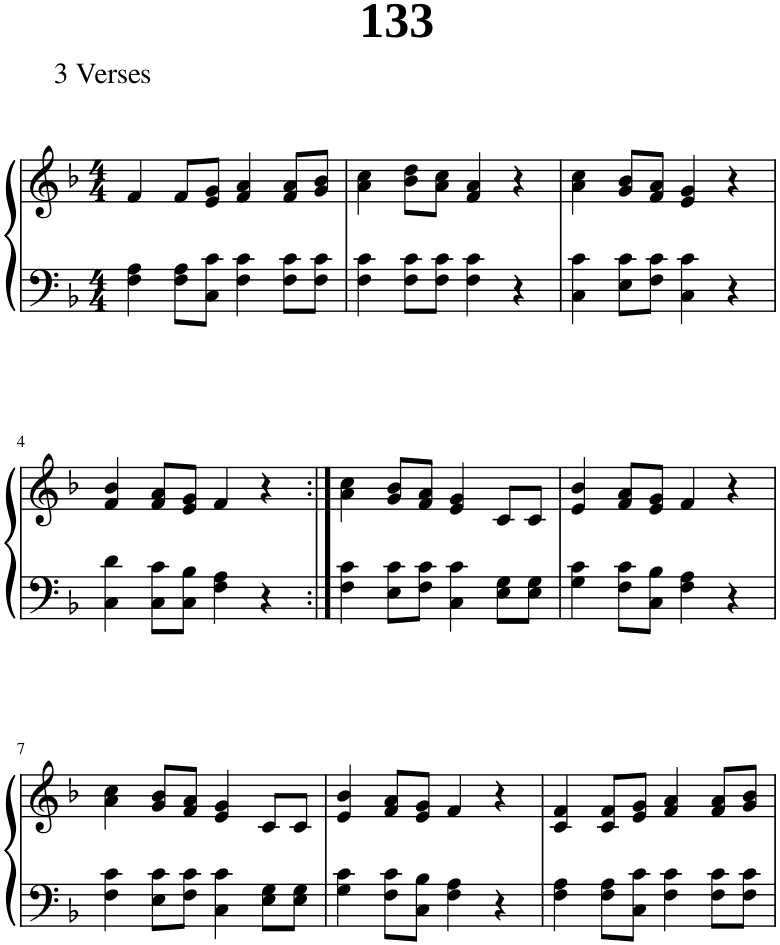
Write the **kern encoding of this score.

**kern	**kern
*part1	*part1
*staff2	*staff1
*I"Piano	*
*I'Pno.	*
*clefF4	*clefG2
*k[b-]	*k[b-]
*M4/4	*M4/4
=1	=1
4F\ 4A\	4f/
8F\ 8A\L	8f/L
8C\ 8c\J	8e/ 8g/J
4F\ 4c\	4f/ 4a/
8F\ 8c\L	8f/ 8a/L
8F\ 8c\J	8g/ 8b-/J
=2	=2
4F\ 4c\	4a\ 4cc\
8F\ 8c\L	8b-\ 8dd\L
8F\ 8c\J	8a\ 8cc\J
4F\ 4c\	4f/ 4a/
4r	4r
=3	=3
4C\ 4c\	4a\ 4cc\
8E\ 8c\L	8g/ 8b-/L
8F\ 8c\J	8f/ 8a/J
4C\ 4c\	4e/ 4g/
4r	4r
!!LO:LB:g=z
=4	=4
4C\ 4d\	4f/ 4b-/
8C\ 8c\L	8f/ 8a/L
8C\ 8B-\J	8e/ 8g/J
4F\ 4A\	4f/
4r	4r
=5:|!	=5:|!
4F\ 4c\	4a\ 4cc\
8E\ 8c\L	8g/ 8b-/L
8F\ 8c\J	8f/ 8a/J
4C\ 4c\	4e/ 4g/
8E\ 8G\L	8c/L
8E\ 8G\J	8c/J
=6	=6
4G\ 4c\	4e/ 4b-/
8F\ 8c\L	8f/ 8a/L
8C\ 8B-\J	8e/ 8g/J
4F\ 4A\	4f/
4r	4r
!!LO:LB:g=z
=7	=7
4F\ 4c\	4a\ 4cc\
8E\ 8c\L	8g/ 8b-/L
8F\ 8c\J	8f/ 8a/J
4C\ 4c\	4e/ 4g/
8E\ 8G\L	8c/L
8E\ 8G\J	8c/J
=8	=8
4G\ 4c\	4e/ 4b-/
8F\ 8c\L	8f/ 8a/L
8C\ 8B-\J	8e/ 8g/J
4F\ 4A\	4f/
4r	4r
=9	=9
4F\ 4A\	4c/ 4f/
8F\ 8A\L	8c/ 8f/L
8C\ 8c\J	8e/ 8g/J
4F\ 4c\	4f/ 4a/
8F\ 8c\L	8f/ 8a/L
8F\ 8c\J	8g/ 8b-/J
=	=
*-	*-
